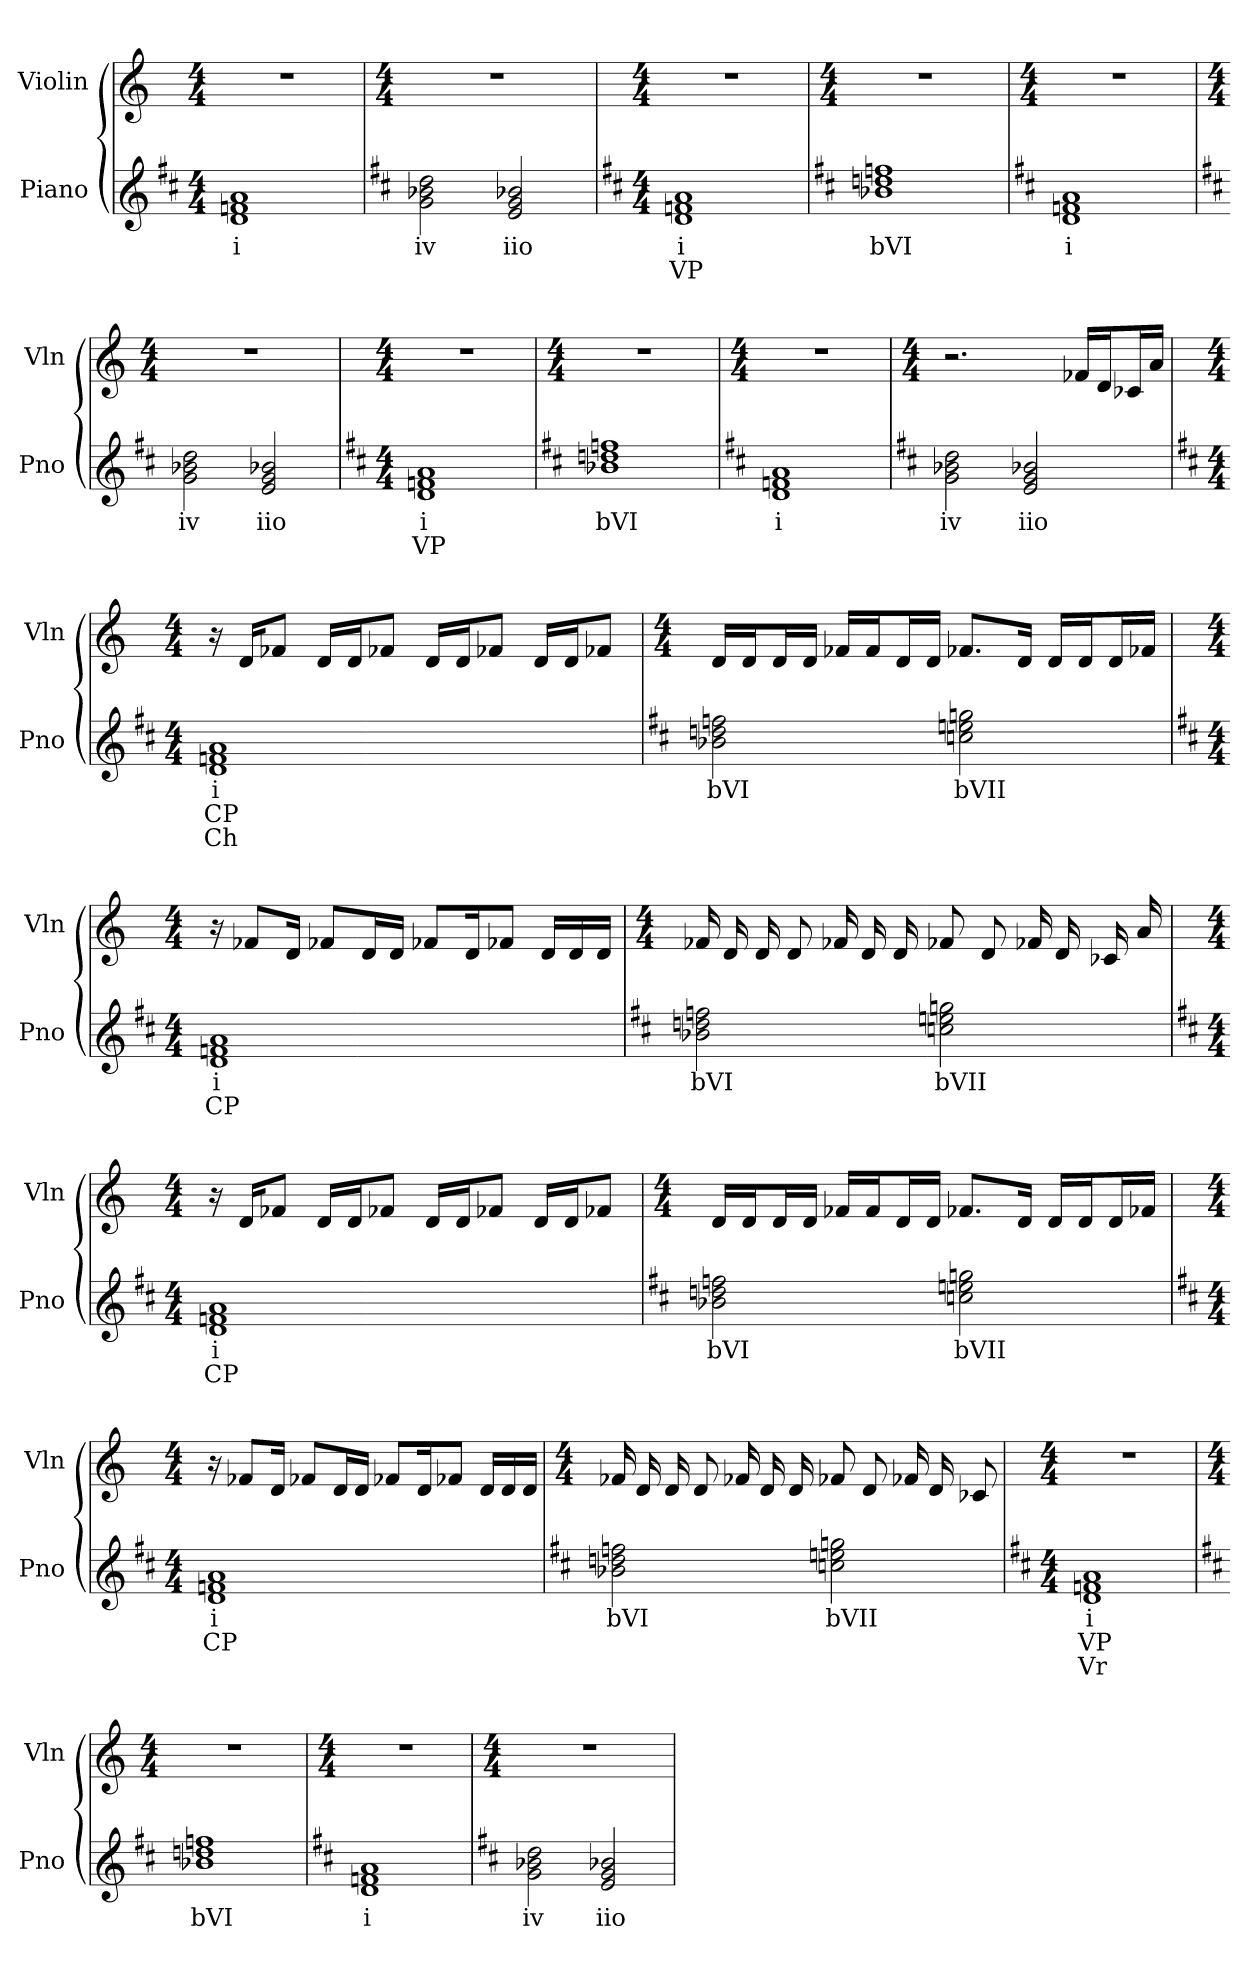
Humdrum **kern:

**kern	**text	**text	**text	**kern
*part2	*part2	*part2	*part2	*part1
*staff2	*staff2	*staff2	*staff2	*staff1
*I"Piano	*	*	*	*I"Violin
*I'Pno	*	*	*	*I'Vln
*k[f#c#]	*	*	*	*
*D:	*	*	*	*
*M4/4	*	*	*	*M4/4
=	=	=	=	=
1d 1fn 1a	i	.	.	1r
=	=	=	=	=
*k[f#c#]	*	*	*	*
*D:	*	*	*	*
*	*	*	*	*M4/4
2g 2b-X 2dd	iv	.	.	1r
2e 2g 2b-X	iio	.	.	.
=	=	=	=	=
*k[f#c#]	*	*	*	*
*D:	*	*	*	*
*M4/4	*	*	*	*M4/4
1d 1fn 1a	i	VP	.	1r
=	=	=	=	=
*k[f#c#]	*	*	*	*
*D:	*	*	*	*
*	*	*	*	*M4/4
1b-X 1ddn 1ffn	bVI	.	.	1r
=	=	=	=	=
*k[f#c#]	*	*	*	*
*D:	*	*	*	*
*	*	*	*	*M4/4
1d 1fn 1a	i	.	.	1r
=	=	=	=	=
*k[f#c#]	*	*	*	*
*D:	*	*	*	*
*	*	*	*	*M4/4
2g 2b-X 2dd	iv	.	.	1r
2e 2g 2b-X	iio	.	.	.
=	=	=	=	=
*k[f#c#]	*	*	*	*
*D:	*	*	*	*
*M4/4	*	*	*	*M4/4
1d 1fn 1a	i	VP	.	1r
=	=	=	=	=
*k[f#c#]	*	*	*	*
*D:	*	*	*	*
*	*	*	*	*M4/4
1b-X 1ddn 1ffn	bVI	.	.	1r
=	=	=	=	=
*k[f#c#]	*	*	*	*
*D:	*	*	*	*
*	*	*	*	*M4/4
1d 1fn 1a	i	.	.	1r
=	=	=	=	=
*k[f#c#]	*	*	*	*
*D:	*	*	*	*
*	*	*	*	*M4/4
2g 2b-X 2dd	iv	.	.	2.r
2e 2g 2b-X	iio	.	.	.
.	.	.	.	16f-XLL
.	.	.	.	16dJ
.	.	.	.	16c-XL
.	.	.	.	16aJJ
=	=	=	=	=
*k[f#c#]	*	*	*	*
*D:	*	*	*	*
*M4/4	*	*	*	*M4/4
1d 1fn 1a	i	CP	Ch	16r
.	.	.	.	16dKL
.	.	.	.	8f-XJ
.	.	.	.	16dLL
.	.	.	.	16dJ
.	.	.	.	8f-XJ
.	.	.	.	16dLL
.	.	.	.	16dJ
.	.	.	.	8f-XJ
.	.	.	.	16dLL
.	.	.	.	16dJ
.	.	.	.	8f-XJ
=	=	=	=	=
*k[f#c#]	*	*	*	*
*D:	*	*	*	*
*	*	*	*	*M4/4
2b-X 2ddn 2ffn	bVI	.	.	16dLL
.	.	.	.	16dJ
.	.	.	.	16dL
.	.	.	.	16dJJ
.	.	.	.	16f-XLL
.	.	.	.	16f-J
.	.	.	.	16dL
.	.	.	.	16dJJ
2ccn 2een 2ggn	bVII	.	.	8.f-XL
.	.	.	.	16dJk
.	.	.	.	16dLL
.	.	.	.	16dJ
.	.	.	.	16dL
.	.	.	.	16f-XJJ
=	=	=	=	=
*k[f#c#]	*	*	*	*
*D:	*	*	*	*
*M4/4	*	*	*	*M4/4
1d 1fn 1a	i	CP	.	16r
.	.	.	.	8f-XL
.	.	.	.	16dJk
.	.	.	.	8f-XL
.	.	.	.	16dL
.	.	.	.	16dJJ
.	.	.	.	8f-XL
.	.	.	.	16dK
.	.	.	.	8f-XJ
.	.	.	.	16dLL
.	.	.	.	16d
.	.	.	.	16dJJ
=	=	=	=	=
*k[f#c#]	*	*	*	*
*D:	*	*	*	*
*	*	*	*	*M4/4
2b-X 2ddn 2ffn	bVI	.	.	16f-XLL
.	.	.	.	16dJ
.	.	.	.	16dL
.	.	.	.	8dJ
.	.	.	.	16f-XLL
.	.	.	.	16d
.	.	.	.	16dJJ
2ccn 2een 2ggn	bVII	.	.	8f-XL
.	.	.	.	8dJ
.	.	.	.	16f-XLL
.	.	.	.	16dJ
.	.	.	.	16c-XL
.	.	.	.	16aJJ
=	=	=	=	=
*k[f#c#]	*	*	*	*
*D:	*	*	*	*
*M4/4	*	*	*	*M4/4
1d 1fn 1a	i	CP	.	16r
.	.	.	.	16dKL
.	.	.	.	8f-XJ
.	.	.	.	16dLL
.	.	.	.	16dJ
.	.	.	.	8f-XJ
.	.	.	.	16dLL
.	.	.	.	16dJ
.	.	.	.	8f-XJ
.	.	.	.	16dLL
.	.	.	.	16dJ
.	.	.	.	8f-XJ
=	=	=	=	=
*k[f#c#]	*	*	*	*
*D:	*	*	*	*
*	*	*	*	*M4/4
2b-X 2ddn 2ffn	bVI	.	.	16dLL
.	.	.	.	16dJ
.	.	.	.	16dL
.	.	.	.	16dJJ
.	.	.	.	16f-XLL
.	.	.	.	16f-J
.	.	.	.	16dL
.	.	.	.	16dJJ
2ccn 2een 2ggn	bVII	.	.	8.f-XL
.	.	.	.	16dJk
.	.	.	.	16dLL
.	.	.	.	16dJ
.	.	.	.	16dL
.	.	.	.	16f-XJJ
=	=	=	=	=
*k[f#c#]	*	*	*	*
*D:	*	*	*	*
*M4/4	*	*	*	*M4/4
1d 1fn 1a	i	CP	.	16r
.	.	.	.	8f-XL
.	.	.	.	16dJk
.	.	.	.	8f-XL
.	.	.	.	16dL
.	.	.	.	16dJJ
.	.	.	.	8f-XL
.	.	.	.	16dK
.	.	.	.	8f-XJ
.	.	.	.	16dLL
.	.	.	.	16d
.	.	.	.	16dJJ
=	=	=	=	=
*k[f#c#]	*	*	*	*
*D:	*	*	*	*
*	*	*	*	*M4/4
2b-X 2ddn 2ffn	bVI	.	.	16f-XLL
.	.	.	.	16dJ
.	.	.	.	16dL
.	.	.	.	8dJ
.	.	.	.	16f-XLL
.	.	.	.	16d
.	.	.	.	16dJJ
2ccn 2een 2ggn	bVII	.	.	8f-XL
.	.	.	.	8dJ
.	.	.	.	16f-XLL
.	.	.	.	16dJ
.	.	.	.	8c-XJ
=	=	=	=	=
*k[f#c#]	*	*	*	*
*D:	*	*	*	*
*M4/4	*	*	*	*M4/4
1d 1fn 1a	i	VP	Vr	1r
=	=	=	=	=
*k[f#c#]	*	*	*	*
*D:	*	*	*	*
*	*	*	*	*M4/4
1b-X 1ddn 1ffn	bVI	.	.	1r
=	=	=	=	=
*k[f#c#]	*	*	*	*
*D:	*	*	*	*
*	*	*	*	*M4/4
1d 1fn 1a	i	.	.	1r
=	=	=	=	=
*k[f#c#]	*	*	*	*
*D:	*	*	*	*
*	*	*	*	*M4/4
2g 2b-X 2dd	iv	.	.	1r
2e 2g 2b-X	iio	.	.	.
=	=	=	=	=
*-	*-	*-	*-	*-
